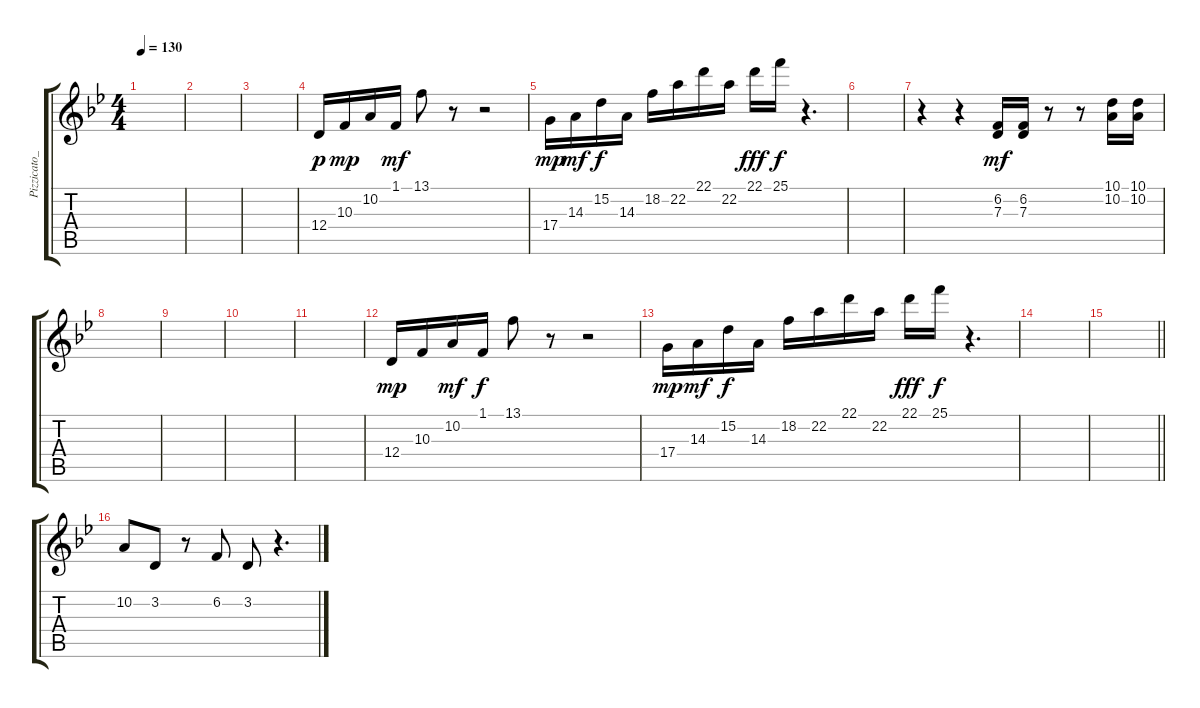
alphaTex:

\track ("Pizzicato_Vibra" "Pizzicato_") {solo instrument pizzicatostrings}
\staff {score tabs}
\tuning (E4 B3 G3 D3 A2 E2) {hide}
\ts (4 4)
\tempo 130
\clef g2
\ks gminor
|
|
|
12.4.16{dy p} 10.3.16{dy mp} 10.2.16 1.1.16{dy mf} 13.1.8 r.8 r.2 |
17.4.16{dy mp} 14.3.16{dy mf} 15.2.16{dy f} 14.3.16 18.2.16 22.2.16 22.1.16 22.2.16 22.1.16{dy fff} 25.1.16{dy f} r.4{d} |
|
r.4 r.4 (6.2 7.3).16{dy mf} (6.2 7.3).16 r.8 r.8 (10.1 10.2).16 (10.1 10.2).16 |
|
|
|
|
12.4.16{dy mp} 10.3.16 10.2.16{dy mf} 1.1.16{dy f} 13.1.8 r.8 r.2 |
17.4.16{dy mp} 14.3.16{dy mf} 15.2.16{dy f} 14.3.16 18.2.16 22.2.16 22.1.16 22.2.16 22.1.16{dy fff} 25.1.16{dy f} r.4{d} |
|
\barLineRight lightlight
|
10.2.8 3.2.8 r.8 6.2.8 3.2.8 r.4{d}
